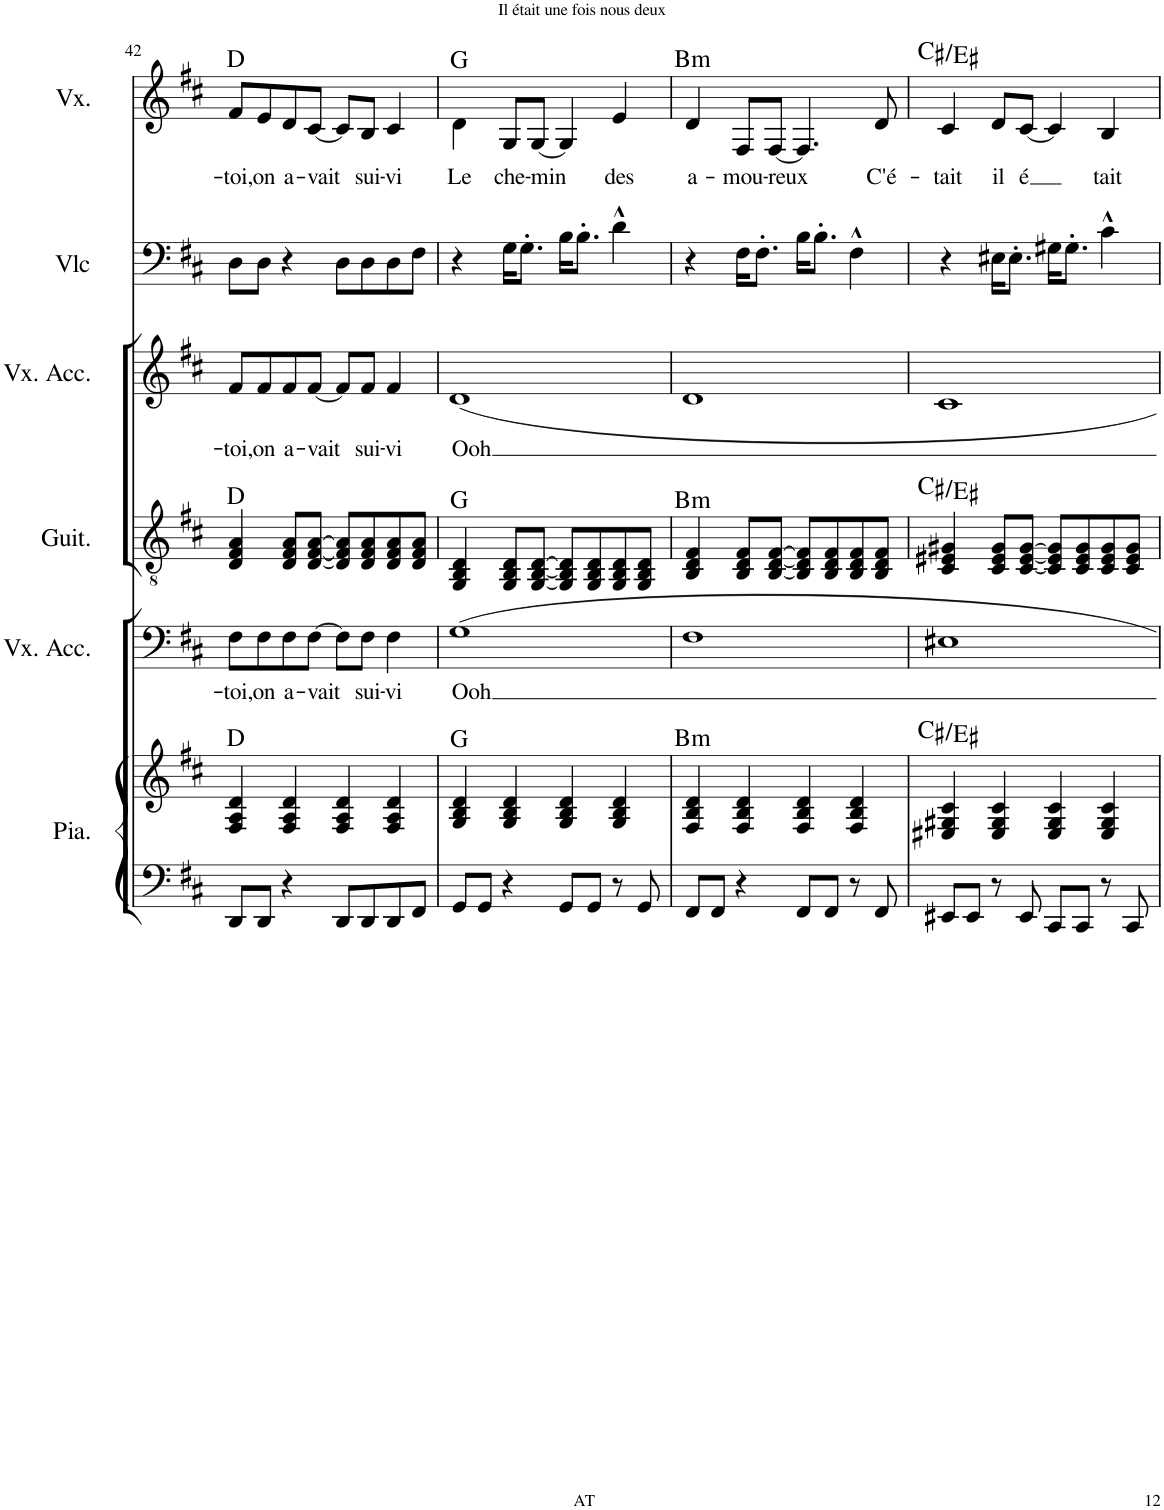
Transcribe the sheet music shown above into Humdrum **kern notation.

**kern	**kern	**harte	**kern	**text	**kern	**harte	**kern	**text	**kern	**kern	**text	**harte
*part6	*part6	*part6	*part5	*part5	*part4	*part4	*part3	*part3	*part2	*part1	*part1	*part1
*staff7	*staff6	*	*staff5	*staff5	*staff4	*	*staff3	*staff3	*staff2	*staff1	*staff1	*
*I"Piano	*	*	*I"Voix Acc.	*	*I"Guitare	*	*I"Voix Acc.	*	*I"Violoncelle	*I"Voix	*	*
*I'Pia.	*	*	*I'Vx. Acc.	*	*I'Guit.	*	*I'Vx. Acc.	*	*I'Vlc	*I'Vx.	*	*
!!LO:PB:g=z
*clefF4	*clefG2	*	*clefF4	*	*clefGv2	*	*clefG2	*	*clefF4	*clefG2	*	*
*k[f#c#]	*k[f#c#]	*	*k[f#c#]	*	*k[f#c#]	*	*k[f#c#]	*	*k[f#c#]	*k[f#c#]	*	*
*M4/4	*M4/4	*	*M4/4	*	*M4/4	*	*M4/4	*	*M4/4	*M4/4	*	*
=42	=42	=42	=42	=42	=42	=42	=42	=42	=42	=42	=42	=42
!	!	!	!	!LO:LY:b	!	!	!	!LO:LY:b	!	!	!LO:LY:b	!
8DD/L	4F#/ 4A/ 4d/	D:maj	8F#\L	-toi,	4D/ 4F#/ 4A/	D:maj	8f#/L	-toi,	8D\L	8f#/L	-toi,	D:maj
!	!	!	!	!LO:LY:b	!	!	!	!LO:LY:b	!	!	!LO:LY:b	!
8DD/J	.	.	8F#\	on	.	.	8f#/	on	8D\J	8e/	on	.
!	!	!	!	!LO:LY:b	!	!	!	!LO:LY:b	!	!	!LO:LY:b	!
4r	4F#/ 4A/ 4d/	.	8F#\	a-	8D/ 8F#/ 8A/L	.	8f#/	a-	4r	8d/	a-	.
!	!	!	!	!LO:LY:b	!	!	!	!LO:LY:b	!	!	!LO:LY:b	!
.	.	.	[8F#\J	-vait	[8D/ [8F#/ [8A/J	.	[8f#/J	-vait	.	[8c#/J	-vait	.
8DD/L	4F#/ 4A/ 4d/	.	8F#\L]	.	8D/] 8F#/] 8A/]L	.	8f#/L]	.	8D\L	8c#/L]	.	.
!	!	!	!	!LO:LY:b	!	!	!	!LO:LY:b	!	!	!LO:LY:b	!
8DD/	.	.	8F#\J	sui-	8D/ 8F#/ 8A/	.	8f#/J	sui-	8D\	8B/J	sui-	.
!	!	!	!	!LO:LY:b	!	!	!	!LO:LY:b	!	!	!LO:LY:b	!
8DD/	4F#/ 4A/ 4d/	.	4F#\	-vi	8D/ 8F#/ 8A/	.	4f#/	-vi	8D\	4c#/	-vi	.
8FF#/J	.	.	.	.	8D/ 8F#/ 8A/J	.	.	.	8F#\J	.	.	.
=43	=43	=43	=43	=43	=43	=43	=43	=43	=43	=43	=43	=43
!	!	!	!	!LO:LY:b	!	!	!	!LO:LY:b	!	!	!LO:LY:b	!
8GG/L	4G/ 4B/ 4d/	G:maj	1G	Ooh	4GG/ 4BB/ 4D/	G:maj	1d	Ooh	4r	4d\	Le	G:maj
8GG/J	.	.	.	.	.	.	.	.	.	.	.	.
!	!	!	!	!	!	!	!	!	!	!	!LO:LY:b	!
4r	4G/ 4B/ 4d/	.	.	.	8GG/ 8BB/ 8D/L	.	.	.	16G\KL	8G/L	che-	.
.	.	.	.	.	.	.	.	.	8.G'\J	.	.	.
!	!	!	!	!	!	!	!	!	!	!	!LO:LY:b	!
.	.	.	.	.	[8GG/ [8BB/ [8D/J	.	.	.	.	[8G/J	-min	.
8GG/L	4G/ 4B/ 4d/	.	.	.	8GG/] 8BB/] 8D/]L	.	.	.	16B\KL	4G/]	.	.
.	.	.	.	.	.	.	.	.	8.B'\J	.	.	.
8GG/J	.	.	.	.	8GG/ 8BB/ 8D/	.	.	.	.	.	.	.
!	!	!	!	!	!	!	!	!	!	!	!LO:LY:b	!
8r	4G/ 4B/ 4d/	.	.	.	8GG/ 8BB/ 8D/	.	.	.	4d^^\	4e/	des	.
8GG/	.	.	.	.	8GG/ 8BB/ 8D/J	.	.	.	.	.	.	.
=44	=44	=44	=44	=44	=44	=44	=44	=44	=44	=44	=44	=44
!	!	!LO:H:kt=m	!	!	!	!LO:H:kt=m	!	!	!	!	!LO:LY:b	!LO:H:kt=m
8FF#/L	4F#/ 4B/ 4d/	B:min	1F#	.	4BB/ 4D/ 4F#/	B:min	1d	.	4r	4d/	a-	B:min
8FF#/J	.	.	.	.	.	.	.	.	.	.	.	.
!	!	!	!	!	!	!	!	!	!	!	!LO:LY:b	!
4r	4F#/ 4B/ 4d/	.	.	.	8BB/ 8D/ 8F#/L	.	.	.	16F#\KL	8F#/L	-mou-	.
.	.	.	.	.	.	.	.	.	8.F#'\J	.	.	.
!	!	!	!	!	!	!	!	!	!	!	!LO:LY:b	!
.	.	.	.	.	[8BB/ [8D/ [8F#/J	.	.	.	.	[8F#/J	-reux	.
8FF#/L	4F#/ 4B/ 4d/	.	.	.	8BB/] 8D/] 8F#/]L	.	.	.	16B\KL	4.F#/]	.	.
.	.	.	.	.	.	.	.	.	8.B'\J	.	.	.
8FF#/J	.	.	.	.	8BB/ 8D/ 8F#/	.	.	.	.	.	.	.
8r	4F#/ 4B/ 4d/	.	.	.	8BB/ 8D/ 8F#/	.	.	.	4F#^^\	.	.	.
!	!	!	!	!	!	!	!	!	!	!	!LO:LY:b	!
8FF#/	.	.	.	.	8BB/ 8D/ 8F#/J	.	.	.	.	8d/	C'é-	.
=45	=45	=45	=45	=45	=45	=45	=45	=45	=45	=45	=45	=45
!	!	!	!	!	!	!	!	!	!	!	!LO:LY:b	!
8EE#X/L	4E#X/ 4G#X/ 4c#/	C#:maj/3	1E#X	.	4C#/ 4E#X/ 4G#X/	C#:maj/3	1c#	.	4r	4c#/	-tait	C#:maj/3
8EE#/J	.	.	.	.	.	.	.	.	.	.	.	.
!	!	!	!	!	!	!	!	!	!	!	!LO:LY:b	!
8r	4E#/ 4G#/ 4c#/	.	.	.	8C#/ 8E#/ 8G#/L	.	.	.	16E#X\KL	8d/L	il	.
.	.	.	.	.	.	.	.	.	8.E#'\J	.	.	.
!	!	!	!	!	!	!	!	!	!	!	!LO:LY:b	!
8EE#/	.	.	.	.	[8C#/ [8E#/ [8G#/J	.	.	.	.	[8c#/J	é	.
8CC#/L	4E#/ 4G#/ 4c#/	.	.	.	8C#/] 8E#/] 8G#/]L	.	.	.	16G#X\KL	4c#/]	.	.
.	.	.	.	.	.	.	.	.	8.G#'\J	.	.	.
8CC#/J	.	.	.	.	8C#/ 8E#/ 8G#/	.	.	.	.	.	.	.
!	!	!	!	!	!	!	!	!	!	!	!LO:LY:b	!
8r	4E#/ 4G#/ 4c#/	.	.	.	8C#/ 8E#/ 8G#/	.	.	.	4c#^^\	4B/	tait	.
8CC#/	.	.	.	.	8C#/ 8E#/ 8G#/J	.	.	.	.	.	.	.
=	=	=	=	=	=	=	=	=	=	=	=	=
*-	*-	*-	*-	*-	*-	*-	*-	*-	*-	*-	*-	*-
